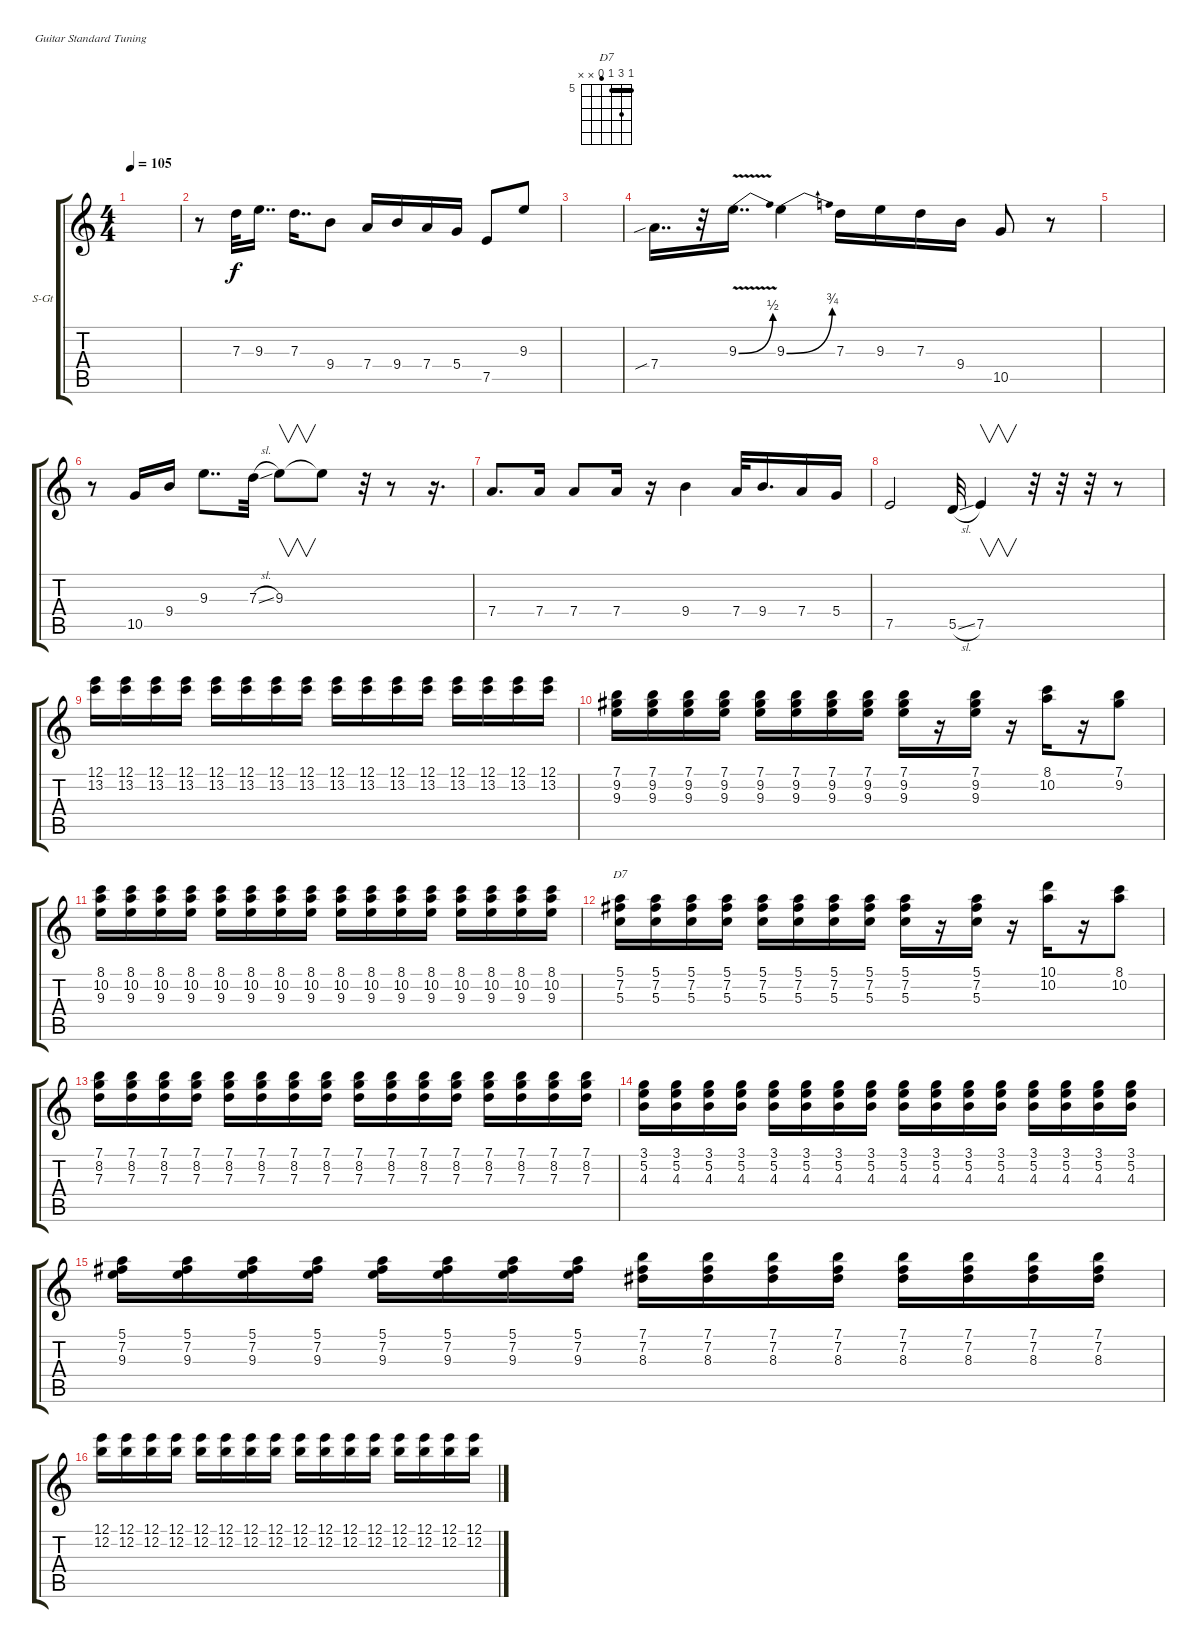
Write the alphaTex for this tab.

\defaultSystemsLayout 4
\bracketExtendMode groupsimilarinstruments
\firstSystemTrackNameOrientation horizontal
\otherSystemsTrackNameOrientation horizontal
\track ("Steel Guitar" "S-Gt") {instrument acousticguitarsteel}
\staff {score tabs}
\tuning (E4 B3 G3 D3 A2 E2)
\chord ("D7" 5 7 5 4 x x) {firstfret 5 barre 5}
\ts (4 4)
\tempo 105
\clef g2
\ks c
|
r.8 7.3.32 9.3.16{dd} 7.3.16{dd} 9.4.8 7.4.16 9.4.16 7.4.16 5.4.16 7.5.8 9.3.8 |
|
7.4{sib}.16{dd} r.32 9.3{be (bend 0 0 59.4 2) v}.16{dd} 9.3{be (bend 0 0 59.4 3)}.4 7.3.16 9.3.16 7.3.16 9.4.16 10.5.8 r.8 |
|
r.8 10.5.16 9.4.16 9.3.8{dd} 7.3{sl}.32 9.3.8{v} 9.3{t}.8 r.32 r.8 r.16{d} |
7.4.8{d} 7.4.16 7.4.8 7.4.16 r.16 9.4.4 7.4.32 9.4.16{d} 7.4.16 5.4.16 |
7.5.2 5.5{sl}.32 7.5.4{v} r.32 r.32 r.32 r.8 |
(12.1 13.2).16{dy f} (12.1 13.2).16 (12.1 13.2).16 (12.1 13.2).16 (12.1 13.2).16 (12.1 13.2).16 (12.1 13.2).16 (12.1 13.2).16 (12.1 13.2).16 (12.1 13.2).16 (12.1 13.2).16 (12.1 13.2).16 (12.1 13.2).16 (12.1 13.2).16 (12.1 13.2).16 (12.1 13.2).16 |
(7.1 9.2 9.3).16 (7.1 9.2 9.3).16 (7.1 9.2 9.3).16 (7.1 9.2 9.3).16 (7.1 9.2 9.3).16 (7.1 9.2 9.3).16 (7.1 9.2 9.3).16 (7.1 9.2 9.3).16 (7.1 9.2 9.3).16 r.16 (7.1 9.2 9.3).16 r.16 (8.1 10.2).16 r.16 (7.1 9.2).8 |
(8.1 10.2 9.3).16 (8.1 10.2 9.3).16 (8.1 10.2 9.3).16 (8.1 10.2 9.3).16 (8.1 10.2 9.3).16 (8.1 10.2 9.3).16 (8.1 10.2 9.3).16 (8.1 10.2 9.3).16 (8.1 10.2 9.3).16 (8.1 10.2 9.3).16 (8.1 10.2 9.3).16 (8.1 10.2 9.3).16 (8.1 10.2 9.3).16 (8.1 10.2 9.3).16 (8.1 10.2 9.3).16 (8.1 10.2 9.3).16 |
(5.3 7.2 5.1).16{ch "D7"} (5.3 7.2 5.1).16 (5.3 7.2 5.1).16 (5.3 7.2 5.1).16 (5.3 7.2 5.1).16 (5.3 7.2 5.1).16 (5.3 7.2 5.1).16 (5.3 7.2 5.1).16 (5.3 7.2 5.1).16 r.16 (5.3 7.2 5.1).16 r.16 (10.1 10.2).16 r.16 (8.1 10.2).8 |
(7.1 8.2 7.3).16 (7.1 8.2 7.3).16 (7.1 8.2 7.3).16 (7.1 8.2 7.3).16 (7.1 8.2 7.3).16 (7.1 8.2 7.3).16 (7.1 8.2 7.3).16 (7.1 8.2 7.3).16 (7.1 8.2 7.3).16 (7.1 8.2 7.3).16 (7.1 8.2 7.3).16 (7.1 8.2 7.3).16 (7.1 8.2 7.3).16 (7.1 8.2 7.3).16 (7.1 8.2 7.3).16 (7.1 8.2 7.3).16 |
(3.1 5.2 4.3).16 (3.1 5.2 4.3).16 (3.1 5.2 4.3).16 (3.1 5.2 4.3).16 (3.1 5.2 4.3).16 (3.1 5.2 4.3).16 (3.1 5.2 4.3).16 (3.1 5.2 4.3).16 (3.1 5.2 4.3).16 (3.1 5.2 4.3).16 (3.1 5.2 4.3).16 (3.1 5.2 4.3).16 (3.1 5.2 4.3).16 (3.1 5.2 4.3).16 (3.1 5.2 4.3).16 (3.1 5.2 4.3).16 |
(7.2 9.3 5.1).16 (7.2 9.3 5.1).16 (7.2 9.3 5.1).16 (7.2 9.3 5.1).16 (7.2 9.3 5.1).16 (7.2 9.3 5.1).16 (7.2 9.3 5.1).16 (7.2 9.3 5.1).16 (7.1 7.2 8.3).16 (7.1 7.2 8.3).16 (7.1 7.2 8.3).16 (7.1 7.2 8.3).16 (7.1 7.2 8.3).16 (7.1 7.2 8.3).16 (7.1 7.2 8.3).16 (7.1 7.2 8.3).16 |
(12.1 12.2).16 (12.1 12.2).16 (12.1 12.2).16 (12.1 12.2).16 (12.1 12.2).16 (12.1 12.2).16 (12.1 12.2).16 (12.1 12.2).16 (12.1 12.2).16 (12.1 12.2).16 (12.1 12.2).16 (12.1 12.2).16 (12.1 12.2).16 (12.1 12.2).16 (12.1 12.2).16 (12.1 12.2).16
